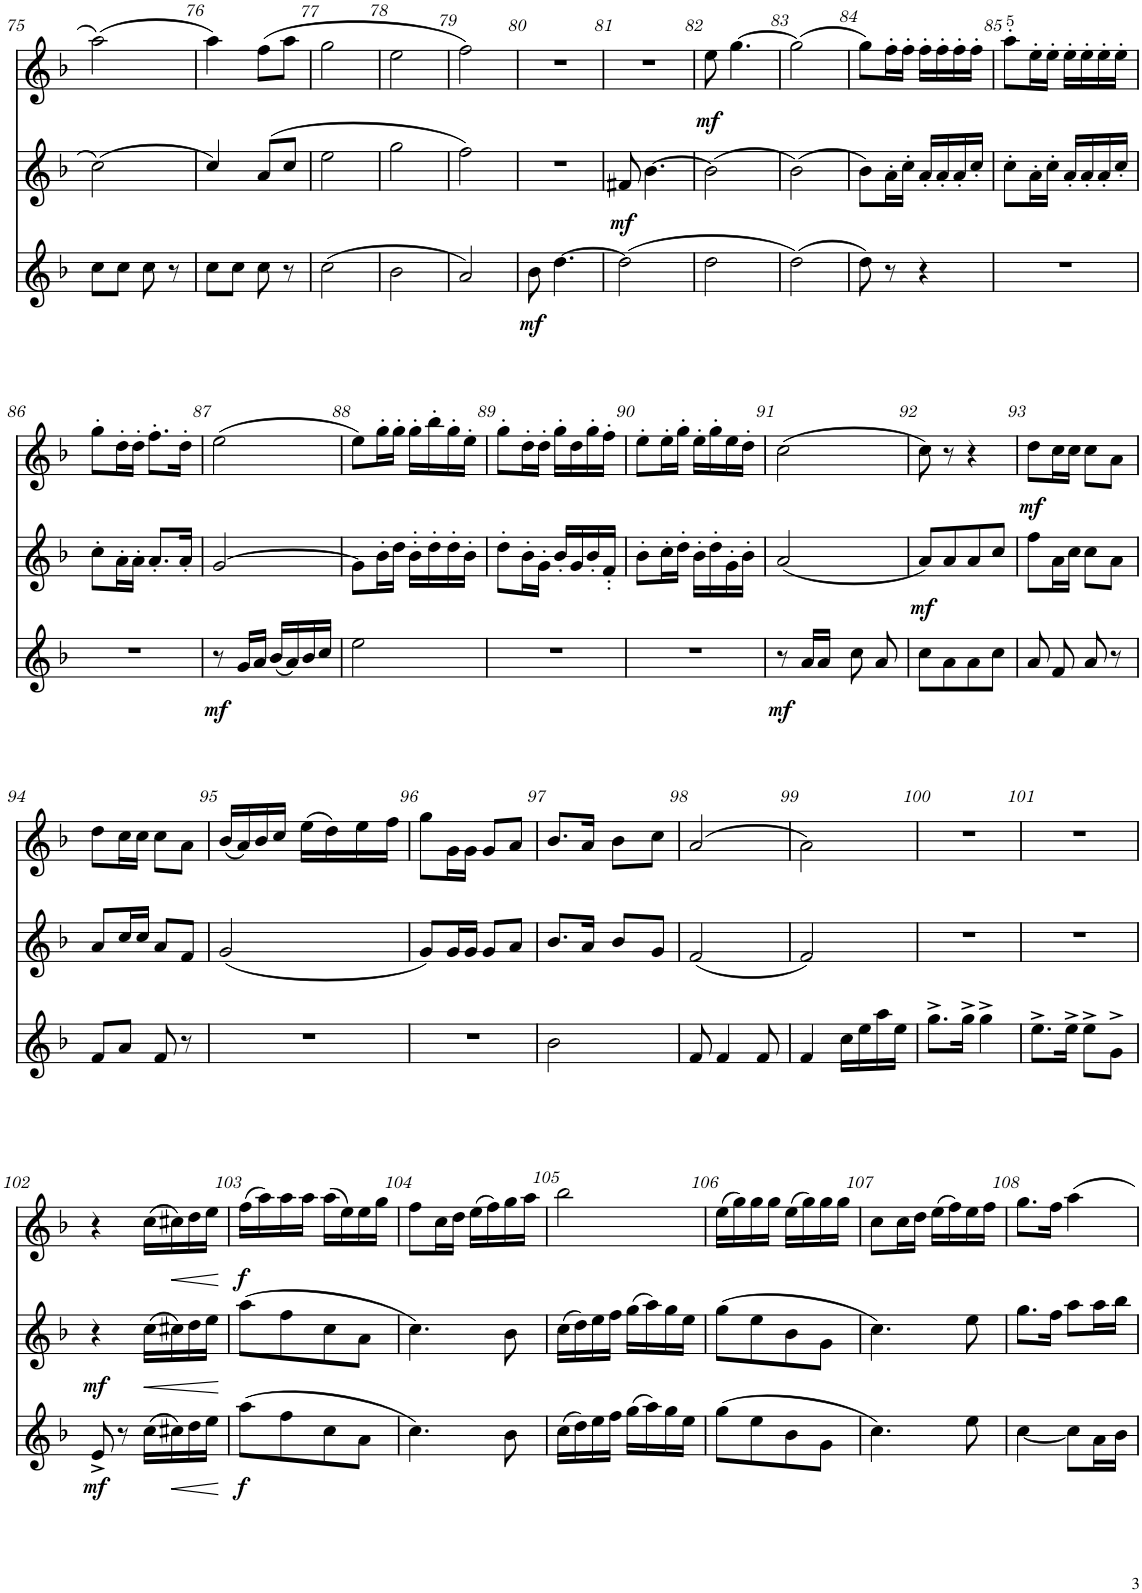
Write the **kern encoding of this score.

**kern	**dynam	**kern	**dynam	**kern	**dynam
*part3	*part3	*part2	*part2	*part1	*part1
*staff3	*staff3	*staff2	*staff2	*staff1	*staff1
*I"Gralla 3	*	*I"Gralla 2	*	*I"Gralla 1	*
!!LO:PB:g=z
*clefG2	*	*clefG2	*	*clefG2	*
*k[b-]	*	*k[b-]	*	*k[b-]	*
*F:	*	*F:	*	*F:	*
*M2/4	*	*M2/4	*	*M2/4	*
=75	=75	=75	=75	=75	=75
8cc\L	.	(2cc\	.	(>2aa\	.
8cc\J	.	.	.	.	.
8cc\	.	.	.	.	.
8r	.	.	.	.	.
=76	=76	=76	=76	=76	=76
8cc\L	.	4cc/)	.	4aa\)	.
8cc\J	.	.	.	.	.
8cc\	.	(8a/L	.	(8ff\L	.
8r	.	8cc/J	.	8aa\J	.
=77	=77	=77	=77	=77	=77
(2cc\	.	2ee\	.	2gg\	.
=78	=78	=78	=78	=78	=78
2b-\	.	2gg\	.	2ee\	.
=79	=79	=79	=79	=79	=79
2a/)	.	2ff\)	.	2ff\)	.
=80	=80	=80	=80	=80	=80
!	!LO:DY:b	!	!	!	!
8b-\	mf	2r	.	2r	.
[>4.dd\	.	.	.	.	.
=81	=81	=81	=81	=81	=81
!	!	!	!LO:DY:b	!	!
(>2dd\]	.	8f#X/	mf	2r	.
.	.	[>4.b-\	.	.	.
=82	=82	=82	=82	=82	=82
!	!	!	!	!	!LO:DY:b
2dd\	.	(>2b-\]	.	8ee\	mf
.	.	.	.	[>4.gg\	.
=83	=83	=83	=83	=83	=83
(>2dd\)	.	(>2b-\)	.	(>2gg\]	.
=84	=84	=84	=84	=84	=84
8dd\)	.	8b-\L)	.	8gg\L)	.
8r	.	16a'\L	.	16ff'\L	.
.	.	16cc'\JJ	.	16ff'\JJ	.
4r	.	16a'/LL	.	16ff'\LL	.
.	.	16a'/	.	16ff'\	.
.	.	16a'/	.	16ff'\	.
.	.	16cc'/JJ	.	16ff'\JJ	.
=85	=85	=85	=85	=85	=85
2r	.	8cc'\L	.	8aa'\L	.
.	.	16a'\L	.	16ee'\L	.
.	.	16cc'\JJ	.	16ee'\JJ	.
.	.	16a'/LL	.	16ee'\LL	.
.	.	16a'/	.	16ee'\	.
.	.	16a'/	.	16ee'\	.
.	.	16cc'/JJ	.	16ee'\JJ	.
!!LO:LB:g=z
=86	=86	=86	=86	=86	=86
2r	.	8cc'\L	.	8gg'\L	.
.	.	16a'\L	.	16dd'\L	.
.	.	16a'\JJ	.	16dd'\JJ	.
.	.	8.a'/L	.	8.ff'\L	.
.	.	16a'/Jk	.	16dd'\Jk	.
=87	=87	=87	=87	=87	=87
!	!LO:DY:b	!	!	!	!
8r	mf	[2g/	.	(>2ee\	.
16g/LL	.	.	.	.	.
16a/JJ	.	.	.	.	.
(<16b-/LL	.	.	.	.	.
16a/)	.	.	.	.	.
16b-/	.	.	.	.	.
16cc/JJ	.	.	.	.	.
=88	=88	=88	=88	=88	=88
2ee\	.	8g\L]	.	8ee\L)	.
.	.	16b-'\L	.	16gg'\L	.
.	.	16dd\JJ	.	16gg'\JJ	.
.	.	16b-''\LL	.	16gg'\LL	.
.	.	16dd'\	.	16bb-'\	.
.	.	16dd'\	.	16gg'\	.
.	.	16b-'\JJ	.	16ee'\JJ	.
=89	=89	=89	=89	=89	=89
2r	.	8dd'\L	.	8gg'\L	.
.	.	16b-'\L	.	16dd'\L	.
.	.	16g'\JJ	.	16dd'\JJ	.
.	.	16b-'/LL	.	16gg'\LL	.
.	.	16g/	.	16dd\	.
.	.	16b-'/	.	16gg'\	.
.	.	16f''/JJ	.	16ff'\JJ	.
=90	=90	=90	=90	=90	=90
2r	.	8b-'\L	.	8ee'\L	.
.	.	16cc'\L	.	16ee'\L	.
.	.	16dd'\JJ	.	16gg'\JJ	.
.	.	16b-'\LL	.	16ee'\LL	.
.	.	16dd'\	.	16gg'\	.
.	.	16g'\	.	16ee\	.
.	.	16b-'\JJ	.	16dd'\JJ	.
=91	=91	=91	=91	=91	=91
!	!LO:DY:b	!	!	!	!
8r	mf	(<2a/	.	(>2cc\	.
16a/LL	.	.	.	.	.
16a/JJ	.	.	.	.	.
8cc\	.	.	.	.	.
8a/	.	.	.	.	.
=92	=92	=92	=92	=92	=92
!	!	!	!LO:DY:b	!	!
8cc\L	.	8a/L)	mf	8cc\)	.
8a\	.	8a/	.	8r	.
8a\	.	8a/	.	4r	.
8cc\J	.	8cc/J	.	.	.
=93	=93	=93	=93	=93	=93
!	!	!	!	!	!LO:DY:b
8a/	.	8ff\L	.	8dd\L	mf
8f/	.	16a\L	.	16cc\L	.
.	.	16cc\JJ	.	16cc\JJ	.
8a/	.	8cc\L	.	8cc\L	.
8r	.	8a\J	.	8a\J	.
!!LO:LB:g=z
=94	=94	=94	=94	=94	=94
8f/L	.	8a/L	.	8dd\L	.
8a/J	.	16cc/L	.	16cc\L	.
.	.	16cc/JJ	.	16cc\JJ	.
8f/	.	8a/L	.	8cc\L	.
8r	.	8f/J	.	8a\J	.
=95	=95	=95	=95	=95	=95
2r	.	(<2g/	.	(<16b-/LL	.
.	.	.	.	16a/)	.
.	.	.	.	16b-/	.
.	.	.	.	16cc/JJ	.
.	.	.	.	(>16ee\LL	.
.	.	.	.	16dd\)	.
.	.	.	.	16ee\	.
.	.	.	.	16ff\JJ	.
=96	=96	=96	=96	=96	=96
2r	.	8g/L)	.	8gg\L	.
.	.	16g/L	.	16g\L	.
.	.	16g/JJ	.	16g\JJ	.
.	.	8g/L	.	8g/L	.
.	.	8a/J	.	8a/J	.
=97	=97	=97	=97	=97	=97
2b-\	.	8.b-/L	.	8.b-/L	.
.	.	16a/Jk	.	16a/Jk	.
.	.	8b-/L	.	8b-\L	.
.	.	8g/J	.	8cc\J	.
=98	=98	=98	=98	=98	=98
8f/	.	(<2f/	.	(>2a/	.
4f/	.	.	.	.	.
8f/	.	.	.	.	.
=99	=99	=99	=99	=99	=99
4f/	.	2f/)	.	2a\)	.
16cc\LL	.	.	.	.	.
16ee\	.	.	.	.	.
16aa\	.	.	.	.	.
16ee\JJ	.	.	.	.	.
=100	=100	=100	=100	=100	=100
8.gg^\L	.	2r	.	2r	.
16gg^\Jk	.	.	.	.	.
4gg^\	.	.	.	.	.
=101	=101	=101	=101	=101	=101
8.ee^\L	.	2r	.	2r	.
16ee^\Jk	.	.	.	.	.
8ee^\L	.	.	.	.	.
8g^\J	.	.	.	.	.
!!LO:LB:g=z
=102	=102	=102	=102	=102	=102
!	!LO:DY:b	!	!LO:DY:b	!	!
8e^/	mf	4r	mf	4r	.
8r	.	.	.	.	.
!	!	!	!LO:HP:b	!	!
(>16cc\LL	.	(>16cc\LL	<	(>16cc\LL	.
!	!LO:HP:b	!	!	!	!LO:HP:b
16cc#X\)	<	16cc#X\)	.	16cc#X\)	<
16dd\	.	16dd\	.	16dd\	.
16ee\JJ	.	16ee\JJ	.	16ee\JJ	.
.	[	.	[	.	[
=103	=103	=103	=103	=103	=103
!	!LO:DY:b	!	!	!	!LO:DY:b
(>8aa\L	f	(>8aa\L	.	(16ff\LL	f
.	.	.	.	16aa\)	.
8ff\	.	8ff\	.	16aa\	.
.	.	.	.	16aa\JJ	.
8cc\	.	8cc\	.	(16aa\LL	.
.	.	.	.	16ee\)	.
8a\J	.	8a\J	.	16ee\	.
.	.	.	.	16gg\JJ	.
=104	=104	=104	=104	=104	=104
4.cc\)	.	4.cc\)	.	8ff\L	.
.	.	.	.	16cc\L	.
.	.	.	.	16dd\JJ	.
.	.	.	.	(16ee\LL	.
.	.	.	.	16ff\)	.
8b-\	.	8b-\	.	16gg\	.
.	.	.	.	16aa\JJ	.
=105	=105	=105	=105	=105	=105
(16cc\LL	.	(16cc\LL	.	2bb-\	.
16dd\)	.	16dd\)	.	.	.
16ee\	.	16ee\	.	.	.
16ff\JJ	.	16ff\JJ	.	.	.
(16gg\LL	.	(16gg\LL	.	.	.
16aa\)	.	16aa\)	.	.	.
16gg\	.	16gg\	.	.	.
16ee\JJ	.	16ee\JJ	.	.	.
=106	=106	=106	=106	=106	=106
(>8gg\L	.	(>8gg\L	.	(16ee\LL	.
.	.	.	.	16gg\)	.
8ee\	.	8ee\	.	16gg\	.
.	.	.	.	16gg\JJ	.
8b-\	.	8b-\	.	(16ee\LL	.
.	.	.	.	16gg\)	.
8g\J	.	8g\J	.	16gg\	.
.	.	.	.	16gg\JJ	.
=107	=107	=107	=107	=107	=107
4.cc\)	.	4.cc\)	.	8cc\L	.
.	.	.	.	16cc\L	.
.	.	.	.	16dd\JJ	.
.	.	.	.	(16ee\LL	.
.	.	.	.	16ff\)	.
8ee\	.	8ee\	.	16ee\	.
.	.	.	.	16ff\JJ	.
=108	=108	=108	=108	=108	=108
[<4cc\	.	8.gg\L	.	8.gg\L	.
.	.	16ff\Jk	.	16ff\Jk	.
8cc\L]	.	8aa\L	.	4aa\	.
16a\L	.	16aa\L	.	.	.
16b-\JJ	.	16bb-\JJ	.	.	.
=	=	=	=	=	=
*-	*-	*-	*-	*-	*-
